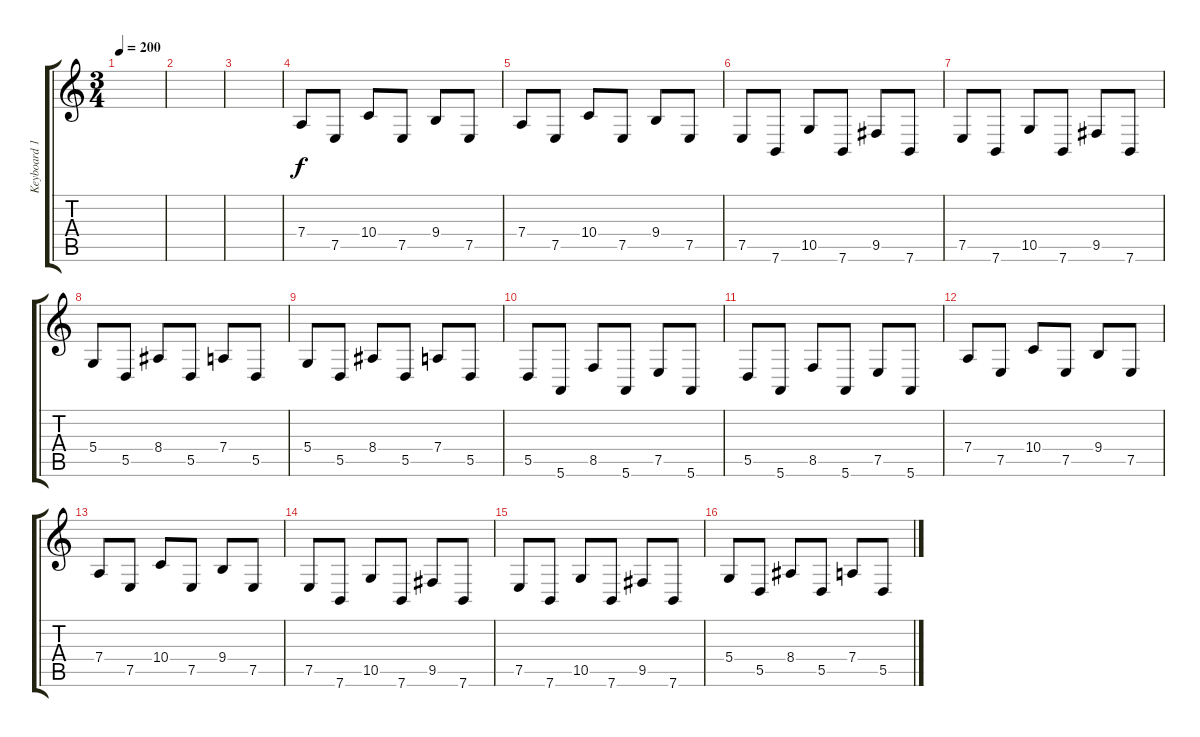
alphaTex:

\track ("Keyboard 1" "Keyboard 1") {instrument brightacousticpiano}
\staff {score tabs}
\tuning (E4 B3 G3 D3 A2 E2) {hide}
\ts (3 4)
\tempo 200
\clef g2
\ks c
|
|
|
7.4.8 7.5.8 10.4.8 7.5.8 9.4.8 7.5.8 |
7.4.8 7.5.8 10.4.8 7.5.8 9.4.8 7.5.8 |
7.5.8 7.6.8 10.5.8 7.6.8 9.5.8 7.6.8 |
7.5.8 7.6.8 10.5.8 7.6.8 9.5.8 7.6.8 |
5.4.8 5.5.8 8.4.8 5.5.8 7.4.8 5.5.8 |
5.4.8 5.5.8 8.4.8 5.5.8 7.4.8 5.5.8 |
5.5.8 5.6.8 8.5.8 5.6.8 7.5.8 5.6.8 |
5.5.8 5.6.8 8.5.8 5.6.8 7.5.8 5.6.8 |
7.4.8 7.5.8 10.4.8 7.5.8 9.4.8 7.5.8 |
7.4.8 7.5.8 10.4.8 7.5.8 9.4.8 7.5.8 |
7.5.8 7.6.8 10.5.8 7.6.8 9.5.8 7.6.8 |
7.5.8 7.6.8 10.5.8 7.6.8 9.5.8 7.6.8 |
5.4.8 5.5.8 8.4.8 5.5.8 7.4.8 5.5.8
